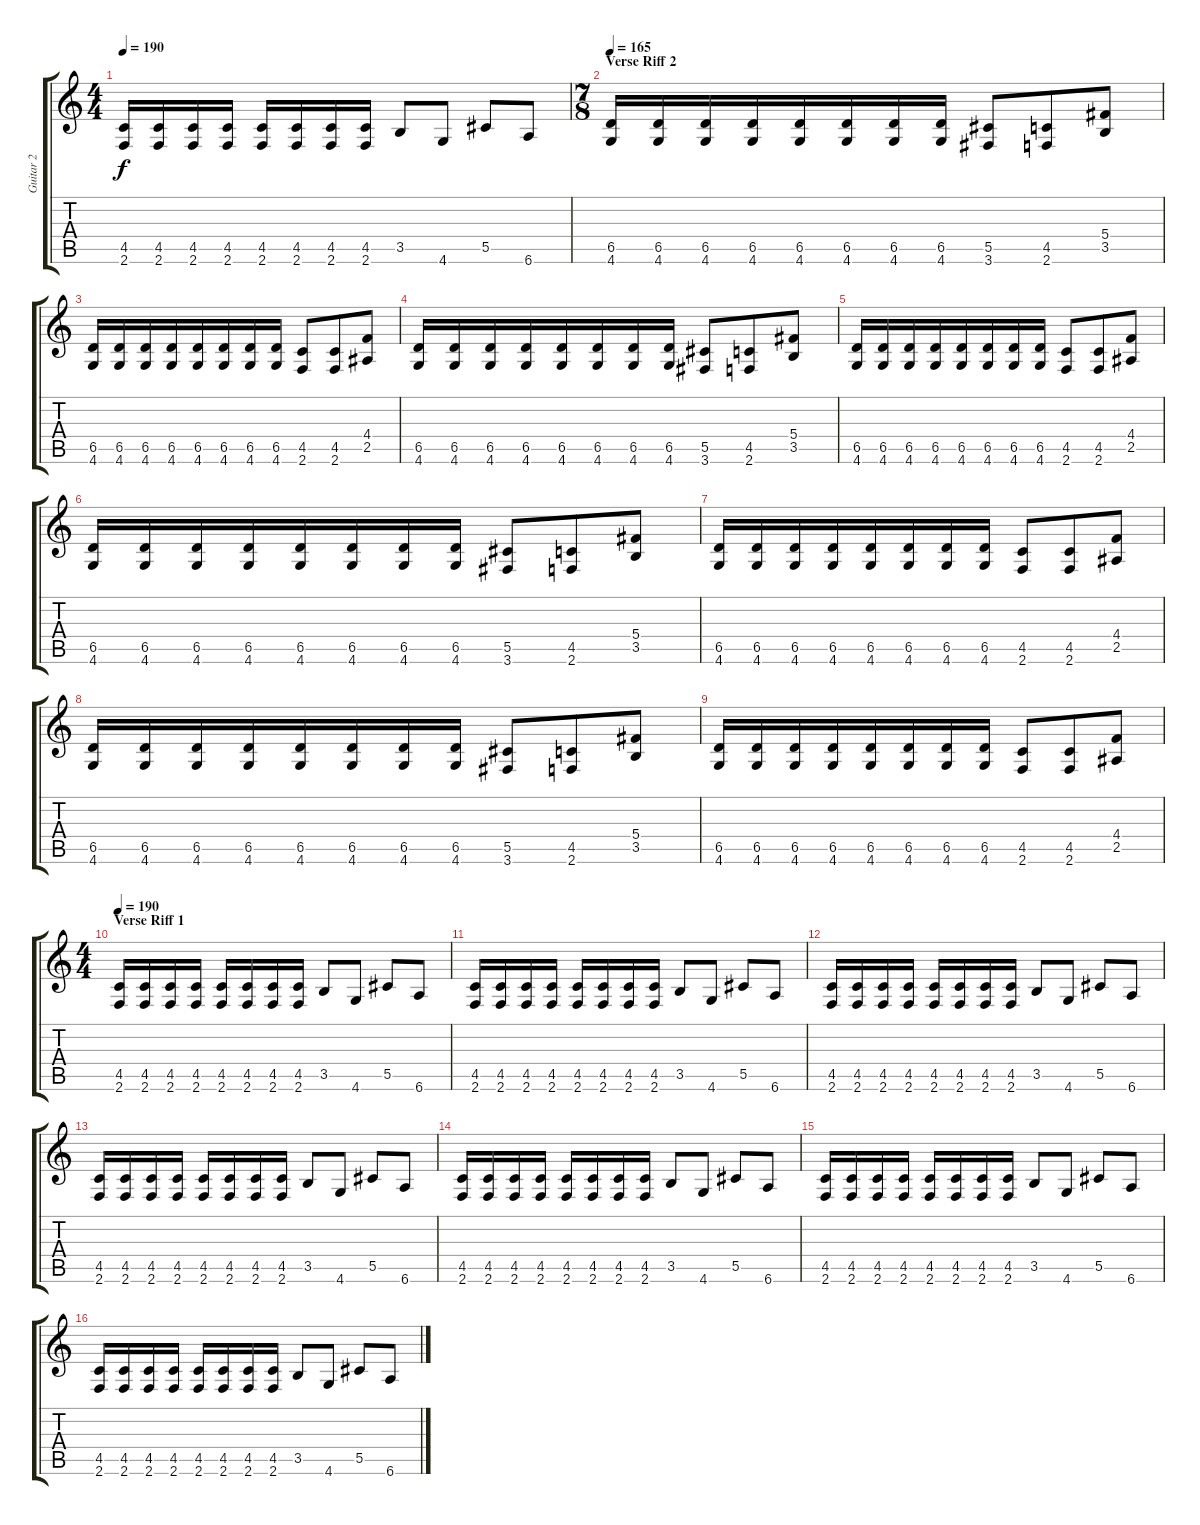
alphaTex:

\track ("Guitar 2" "Guitar 2") {instrument distortionguitar}
\staff {score tabs}
\tuning (Eb4 Bb3 Gb3 Db3 Ab2 Eb2) {hide}
\ts (4 4)
\tempo 190
\clef g2
\ks c
(4.5 2.6).16{dy f} (4.5 2.6).16 (4.5 2.6).16 (4.5 2.6).16 (4.5 2.6).16 (4.5 2.6).16 (4.5 2.6).16 (4.5 2.6).16 3.5.8 4.6.8 5.5.8 6.6.8 |
\ts (7 8)
\section ("" "Verse Riff 2")
\tempo 165
(6.5 4.6).16 (6.5 4.6).16 (6.5 4.6).16 (6.5 4.6).16 (6.5 4.6).16 (6.5 4.6).16 (6.5 4.6).16 (6.5 4.6).16 (5.5 3.6).8 (4.5 2.6).8 (5.4 3.5).8 |
(6.5 4.6).16 (6.5 4.6).16 (6.5 4.6).16 (6.5 4.6).16 (6.5 4.6).16 (6.5 4.6).16 (6.5 4.6).16 (6.5 4.6).16 (4.5 2.6).8 (4.5 2.6).8 (4.4 2.5).8 |
(6.5 4.6).16 (6.5 4.6).16 (6.5 4.6).16 (6.5 4.6).16 (6.5 4.6).16 (6.5 4.6).16 (6.5 4.6).16 (6.5 4.6).16 (5.5 3.6).8 (4.5 2.6).8 (5.4 3.5).8 |
(6.5 4.6).16 (6.5 4.6).16 (6.5 4.6).16 (6.5 4.6).16 (6.5 4.6).16 (6.5 4.6).16 (6.5 4.6).16 (6.5 4.6).16 (4.5 2.6).8 (4.5 2.6).8 (4.4 2.5).8 |
(6.5 4.6).16 (6.5 4.6).16 (6.5 4.6).16 (6.5 4.6).16 (6.5 4.6).16 (6.5 4.6).16 (6.5 4.6).16 (6.5 4.6).16 (5.5 3.6).8 (4.5 2.6).8 (5.4 3.5).8 |
(6.5 4.6).16 (6.5 4.6).16 (6.5 4.6).16 (6.5 4.6).16 (6.5 4.6).16 (6.5 4.6).16 (6.5 4.6).16 (6.5 4.6).16 (4.5 2.6).8 (4.5 2.6).8 (4.4 2.5).8 |
(6.5 4.6).16 (6.5 4.6).16 (6.5 4.6).16 (6.5 4.6).16 (6.5 4.6).16 (6.5 4.6).16 (6.5 4.6).16 (6.5 4.6).16 (5.5 3.6).8 (4.5 2.6).8 (5.4 3.5).8 |
(6.5 4.6).16 (6.5 4.6).16 (6.5 4.6).16 (6.5 4.6).16 (6.5 4.6).16 (6.5 4.6).16 (6.5 4.6).16 (6.5 4.6).16 (4.5 2.6).8 (4.5 2.6).8 (4.4 2.5).8 |
\ts (4 4)
\section ("" "Verse Riff 1")
\tempo 190
(4.5 2.6).16 (4.5 2.6).16 (4.5 2.6).16 (4.5 2.6).16 (4.5 2.6).16 (4.5 2.6).16 (4.5 2.6).16 (4.5 2.6).16 3.5.8 4.6.8 5.5.8 6.6.8 |
(4.5 2.6).16 (4.5 2.6).16 (4.5 2.6).16 (4.5 2.6).16 (4.5 2.6).16 (4.5 2.6).16 (4.5 2.6).16 (4.5 2.6).16 3.5.8 4.6.8 5.5.8 6.6.8 |
(4.5 2.6).16 (4.5 2.6).16 (4.5 2.6).16 (4.5 2.6).16 (4.5 2.6).16 (4.5 2.6).16 (4.5 2.6).16 (4.5 2.6).16 3.5.8 4.6.8 5.5.8 6.6.8 |
(4.5 2.6).16 (4.5 2.6).16 (4.5 2.6).16 (4.5 2.6).16 (4.5 2.6).16 (4.5 2.6).16 (4.5 2.6).16 (4.5 2.6).16 3.5.8 4.6.8 5.5.8 6.6.8 |
(4.5 2.6).16 (4.5 2.6).16 (4.5 2.6).16 (4.5 2.6).16 (4.5 2.6).16 (4.5 2.6).16 (4.5 2.6).16 (4.5 2.6).16 3.5.8 4.6.8 5.5.8 6.6.8 |
(4.5 2.6).16 (4.5 2.6).16 (4.5 2.6).16 (4.5 2.6).16 (4.5 2.6).16 (4.5 2.6).16 (4.5 2.6).16 (4.5 2.6).16 3.5.8 4.6.8 5.5.8 6.6.8 |
(4.5 2.6).16 (4.5 2.6).16 (4.5 2.6).16 (4.5 2.6).16 (4.5 2.6).16 (4.5 2.6).16 (4.5 2.6).16 (4.5 2.6).16 3.5.8 4.6.8 5.5.8 6.6.8
